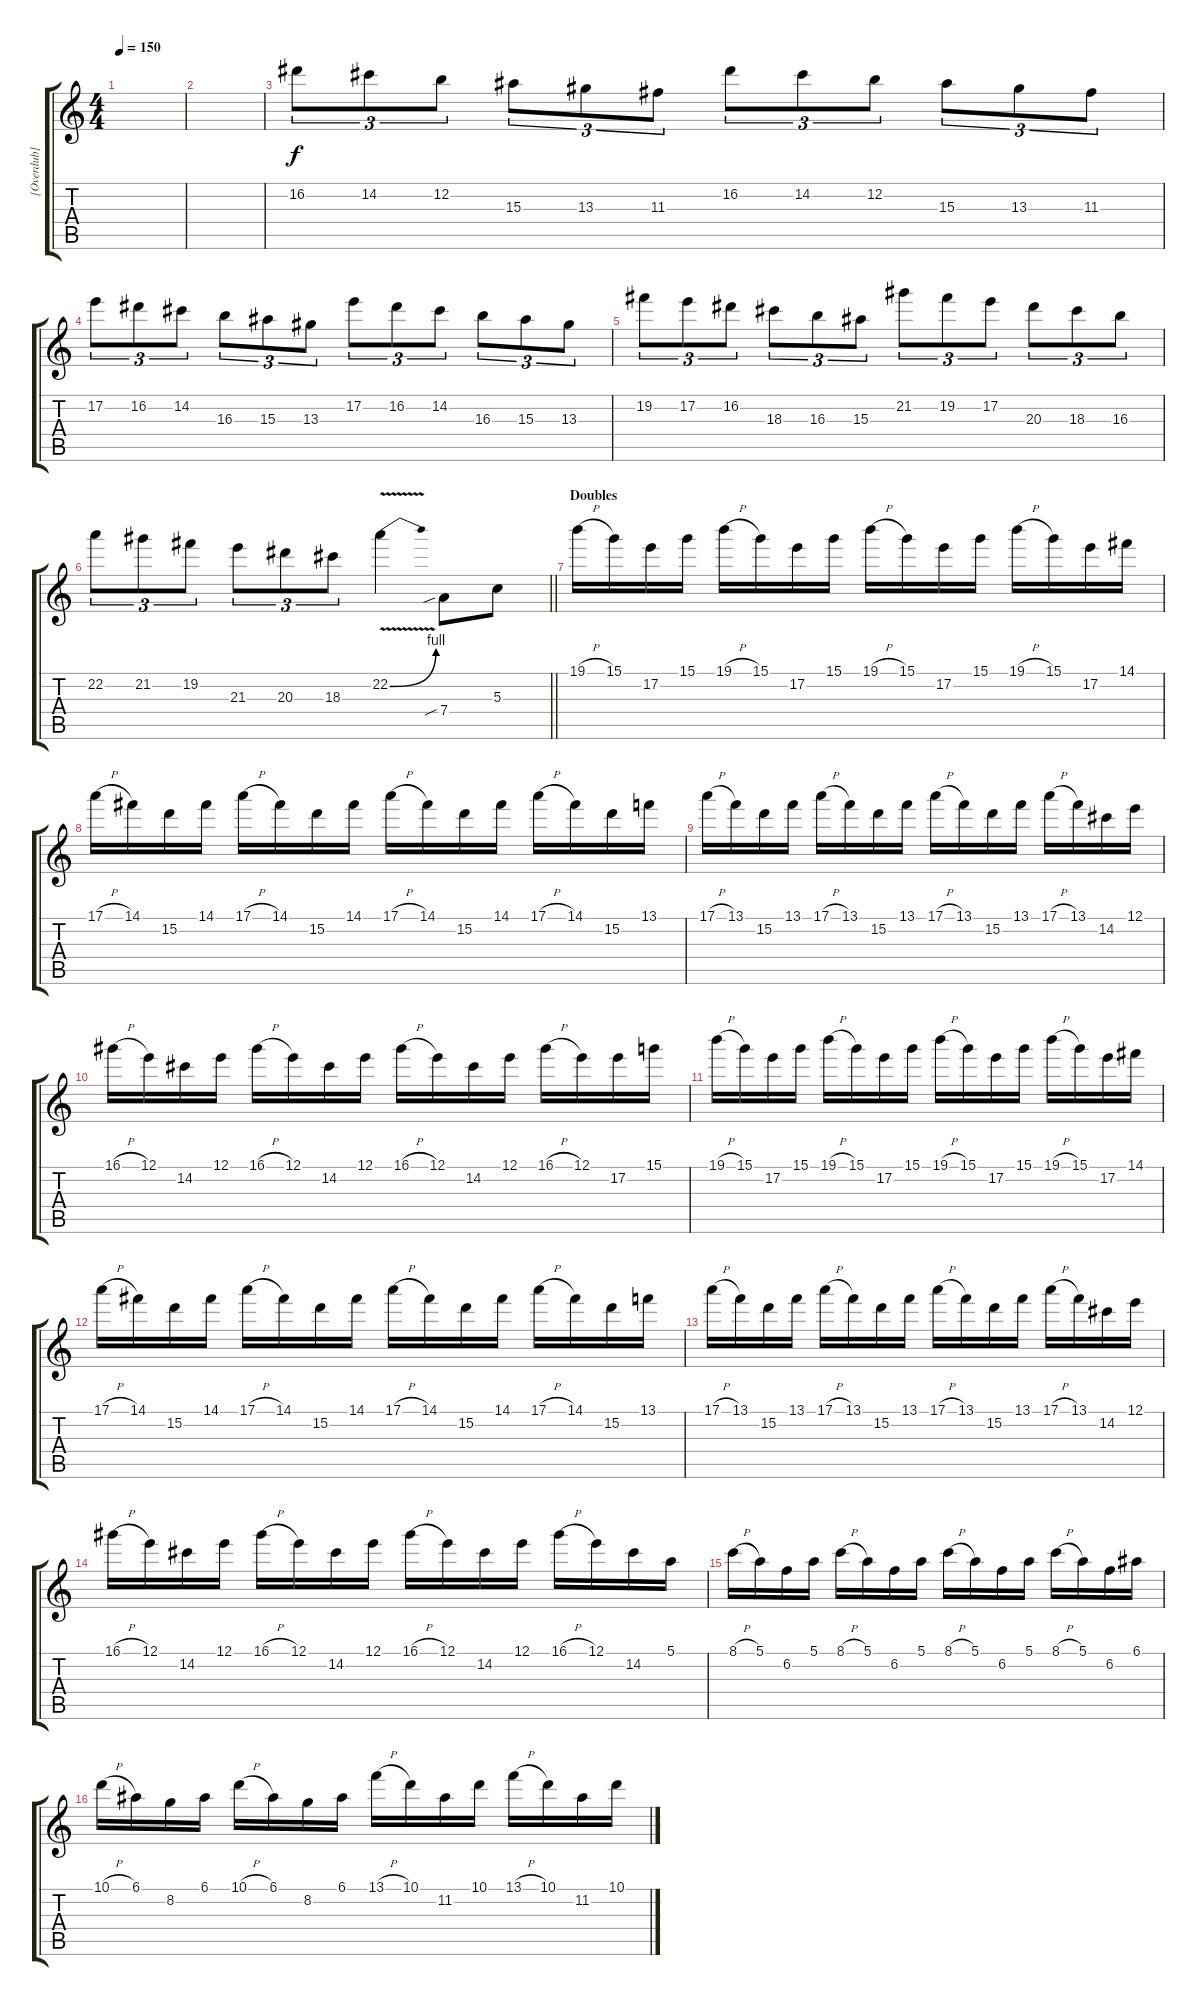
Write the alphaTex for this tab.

\track ("[Overdub]" "[Overdub]") {instrument distortionguitar}
\staff {score tabs}
\tuning (E4 B3 G3 D3 A2 E2) {hide}
\ts (4 4)
\tempo 150
\clef g2
\ks c
|
|
16.2.8{tu (3 2) volume 15 balance 8} 14.2.8{tu (3 2)} 12.2.8{tu (3 2)} 15.3.8{tu (3 2)} 13.3.8{tu (3 2)} 11.3.8{tu (3 2)} 16.2.8{tu (3 2)} 14.2.8{tu (3 2)} 12.2.8{tu (3 2)} 15.3.8{tu (3 2)} 13.3.8{tu (3 2)} 11.3.8{tu (3 2)} |
17.2.8{tu (3 2)} 16.2.8{tu (3 2)} 14.2.8{tu (3 2)} 16.3.8{tu (3 2)} 15.3.8{tu (3 2)} 13.3.8{tu (3 2)} 17.2.8{tu (3 2)} 16.2.8{tu (3 2)} 14.2.8{tu (3 2)} 16.3.8{tu (3 2)} 15.3.8{tu (3 2)} 13.3.8{tu (3 2)} |
19.2.8{tu (3 2)} 17.2.8{tu (3 2)} 16.2.8{tu (3 2)} 18.3.8{tu (3 2)} 16.3.8{tu (3 2)} 15.3.8{tu (3 2)} 21.2.8{tu (3 2)} 19.2.8{tu (3 2)} 17.2.8{tu (3 2)} 20.3.8{tu (3 2)} 18.3.8{tu (3 2)} 16.3.8{tu (3 2)} |
\barLineRight lightlight
22.2.8{tu (3 2)} 21.2.8{tu (3 2)} 19.2.8{tu (3 2)} 21.3.8{tu (3 2)} 20.3.8{tu (3 2)} 18.3.8{tu (3 2)} 22.2{be (bend 0 0 60 4) v}.4 7.4{sib}.8 5.3.8 |
\section ("" "Doubles")
19.1{h}.16{volume 13 balance 15} 15.1.16 17.2.16 15.1.16 19.1{h}.16 15.1.16 17.2.16 15.1.16 19.1{h}.16 15.1.16 17.2.16 15.1.16 19.1{h}.16 15.1.16 17.2.16 14.1.16 |
17.1{h}.16 14.1.16 15.2.16 14.1.16 17.1{h}.16 14.1.16 15.2.16 14.1.16 17.1{h}.16 14.1.16 15.2.16 14.1.16 17.1{h}.16 14.1.16 15.2.16 13.1.16 |
17.1{h}.16 13.1.16 15.2.16 13.1.16 17.1{h}.16 13.1.16 15.2.16 13.1.16 17.1{h}.16 13.1.16 15.2.16 13.1.16 17.1{h}.16 13.1.16 14.2.16 12.1.16 |
16.1{h}.16 12.1.16 14.2.16 12.1.16 16.1{h}.16 12.1.16 14.2.16 12.1.16 16.1{h}.16 12.1.16 14.2.16 12.1.16 16.1{h}.16 12.1.16 17.2.16 15.1.16 |
19.1{h}.16 15.1.16 17.2.16 15.1.16 19.1{h}.16 15.1.16 17.2.16 15.1.16 19.1{h}.16 15.1.16 17.2.16 15.1.16 19.1{h}.16 15.1.16 17.2.16 14.1.16 |
17.1{h}.16 14.1.16 15.2.16 14.1.16 17.1{h}.16 14.1.16 15.2.16 14.1.16 17.1{h}.16 14.1.16 15.2.16 14.1.16 17.1{h}.16 14.1.16 15.2.16 13.1.16 |
17.1{h}.16 13.1.16 15.2.16 13.1.16 17.1{h}.16 13.1.16 15.2.16 13.1.16 17.1{h}.16 13.1.16 15.2.16 13.1.16 17.1{h}.16 13.1.16 14.2.16 12.1.16 |
16.1{h}.16 12.1.16 14.2.16 12.1.16 16.1{h}.16 12.1.16 14.2.16 12.1.16 16.1{h}.16 12.1.16 14.2.16 12.1.16 16.1{h}.16 12.1.16 14.2.16 5.1.16 |
8.1{h}.16 5.1.16 6.2.16 5.1.16 8.1{h}.16 5.1.16 6.2.16 5.1.16 8.1{h}.16 5.1.16 6.2.16 5.1.16 8.1{h}.16 5.1.16 6.2.16 6.1.16 |
10.1{h}.16 6.1.16 8.2.16 6.1.16 10.1{h}.16 6.1.16 8.2.16 6.1.16 13.1{h}.16 10.1.16 11.2.16 10.1.16 13.1{h}.16 10.1.16 11.2.16 10.1.16
